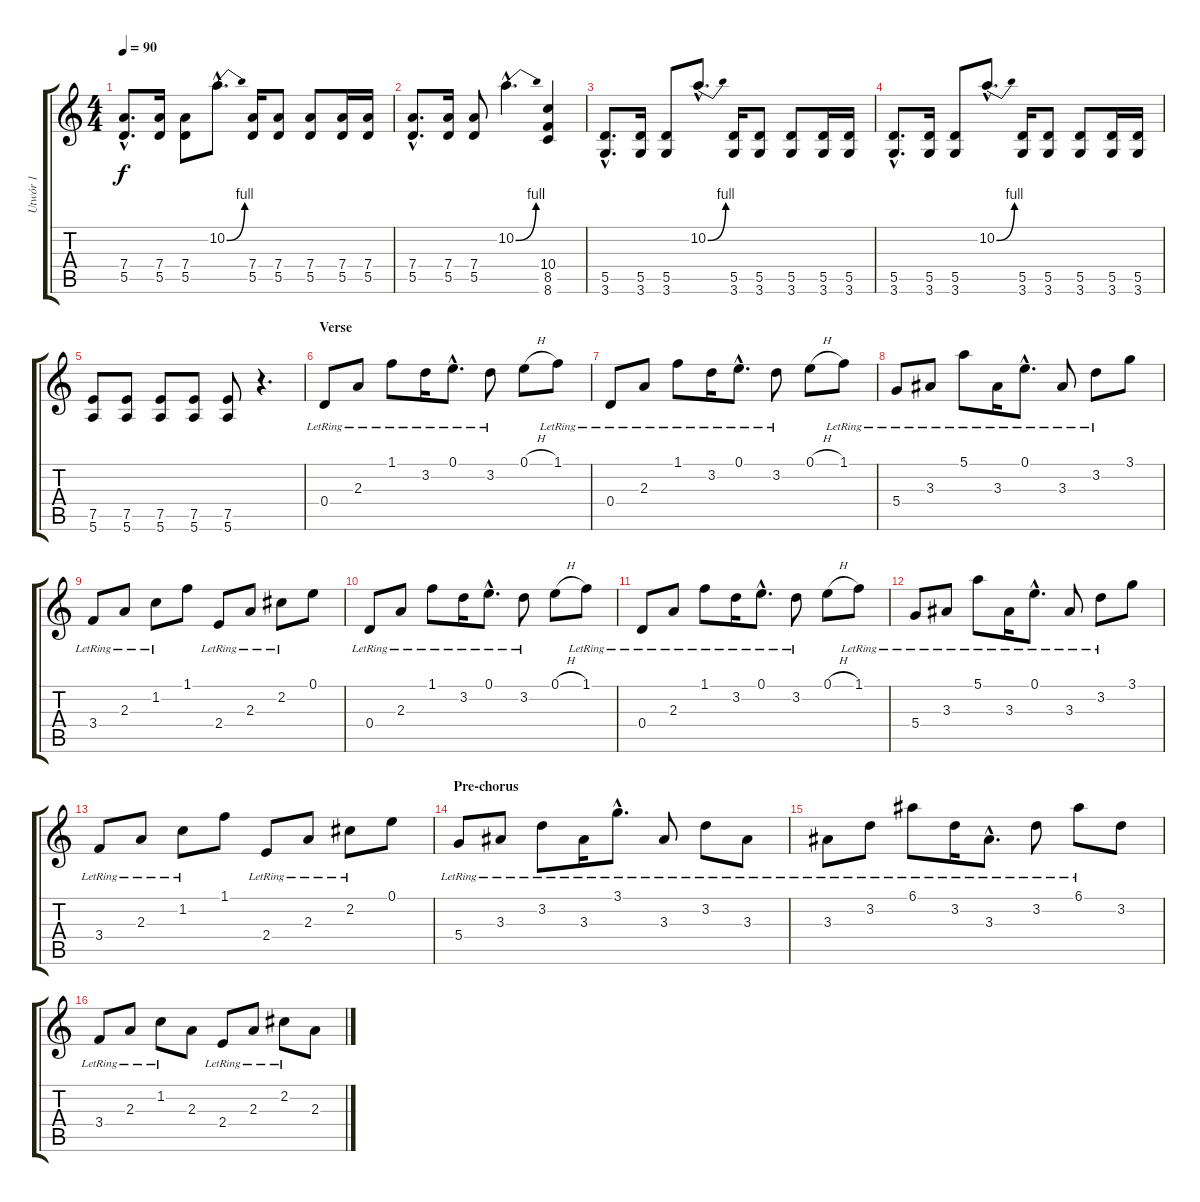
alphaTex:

\track ("Utwór 1" "Utwór 1") {instrument distortionguitar}
\staff {score tabs}
\tuning (E4 B3 G3 D3 A2 E2) {hide}
\ts (4 4)
\tempo 90
\clef g2
\ks c
(7.4{hac} 5.5{hac}).8{d dy f instrument distortionguitar} (7.4 5.5).16 (7.4 5.5).8 10.2{be (bend 0 0 60 4) hac}.8{d} (7.4 5.5).16 (7.4 5.5).8 (7.4 5.5).8 (7.4 5.5).16 (7.4 5.5).16 |
(7.4{hac} 5.5{hac}).8{d instrument distortionguitar} (7.4 5.5).16 (7.4 5.5).8 10.2{be (bend 0 0 60 4) hac}.4{d} (10.4 8.5 8.6).4 |
(5.5{hac} 3.6{hac}).8{d instrument distortionguitar} (5.5 3.6).16 (5.5 3.6).8 10.2{be (bend 0 0 60 4) hac}.8{d} (5.5 3.6).16 (5.5 3.6).8 (5.5 3.6).8 (5.5 3.6).16 (5.5 3.6).16 |
(5.5{hac} 3.6{hac}).8{d instrument distortionguitar} (5.5 3.6).16 (5.5 3.6).8 10.2{be (bend 0 0 60 4) hac}.8{d} (5.5 3.6).16 (5.5 3.6).8 (5.5 3.6).8 (5.5 3.6).16 (5.5 3.6).16 |
(7.5 5.6).8{instrument distortionguitar} (7.5 5.6).8 (7.5 5.6).8 (7.5 5.6).8 (7.5 5.6).8 r.4{d} |
\section ("" "Verse")
0.4{lr}.8{instrument electricguitarclean} 2.3{lr}.8 1.1{lr}.8 3.2{lr}.16 0.1{hac lr}.8{d} 3.2{lr}.8 0.1{h}.8 1.1{lr}.8 |
0.4{lr}.8{instrument electricguitarclean} 2.3{lr}.8 1.1{lr}.8 3.2{lr}.16 0.1{hac lr}.8{d} 3.2{lr}.8 0.1{h}.8 1.1{lr}.8 |
5.4{lr}.8 3.3{lr}.8 5.1{lr}.8 3.3{lr}.16 0.1{hac lr}.8{d} 3.3{lr}.8 3.2{lr}.8 3.1.8 |
3.4{lr}.8 2.3{lr}.8 1.2{lr}.8 1.1.8 2.4{lr}.8 2.3{lr}.8 2.2{lr}.8 0.1.8 |
0.4{lr}.8{instrument electricguitarclean} 2.3{lr}.8 1.1{lr}.8 3.2{lr}.16 0.1{hac lr}.8{d} 3.2{lr}.8 0.1{h}.8 1.1{lr}.8 |
0.4{lr}.8{instrument electricguitarclean} 2.3{lr}.8 1.1{lr}.8 3.2{lr}.16 0.1{hac lr}.8{d} 3.2{lr}.8 0.1{h}.8 1.1{lr}.8 |
5.4{lr}.8 3.3{lr}.8 5.1{lr}.8 3.3{lr}.16 0.1{hac lr}.8{d} 3.3{lr}.8 3.2{lr}.8 3.1.8 |
3.4{lr}.8 2.3{lr}.8 1.2{lr}.8 1.1.8 2.4{lr}.8 2.3{lr}.8 2.2{lr}.8 0.1.8 |
\section ("" "Pre-chorus")
5.4{lr}.8{instrument electricguitarclean} 3.3{lr}.8 3.2{lr}.8 3.3{lr}.16 3.1{hac lr}.8{d} 3.3{lr}.8 3.2{lr}.8 3.3{lr}.8 |
3.3{lr}.8 3.2{lr}.8 6.1{lr}.8 3.2{lr}.16 3.3{hac lr}.8{d} 3.2{lr}.8 6.1{lr}.8 3.2.8 |
3.4{lr}.8 2.3{lr}.8 1.2{lr}.8 2.3.8 2.4{lr}.8 2.3{lr}.8 2.2{lr}.8 2.3.8
